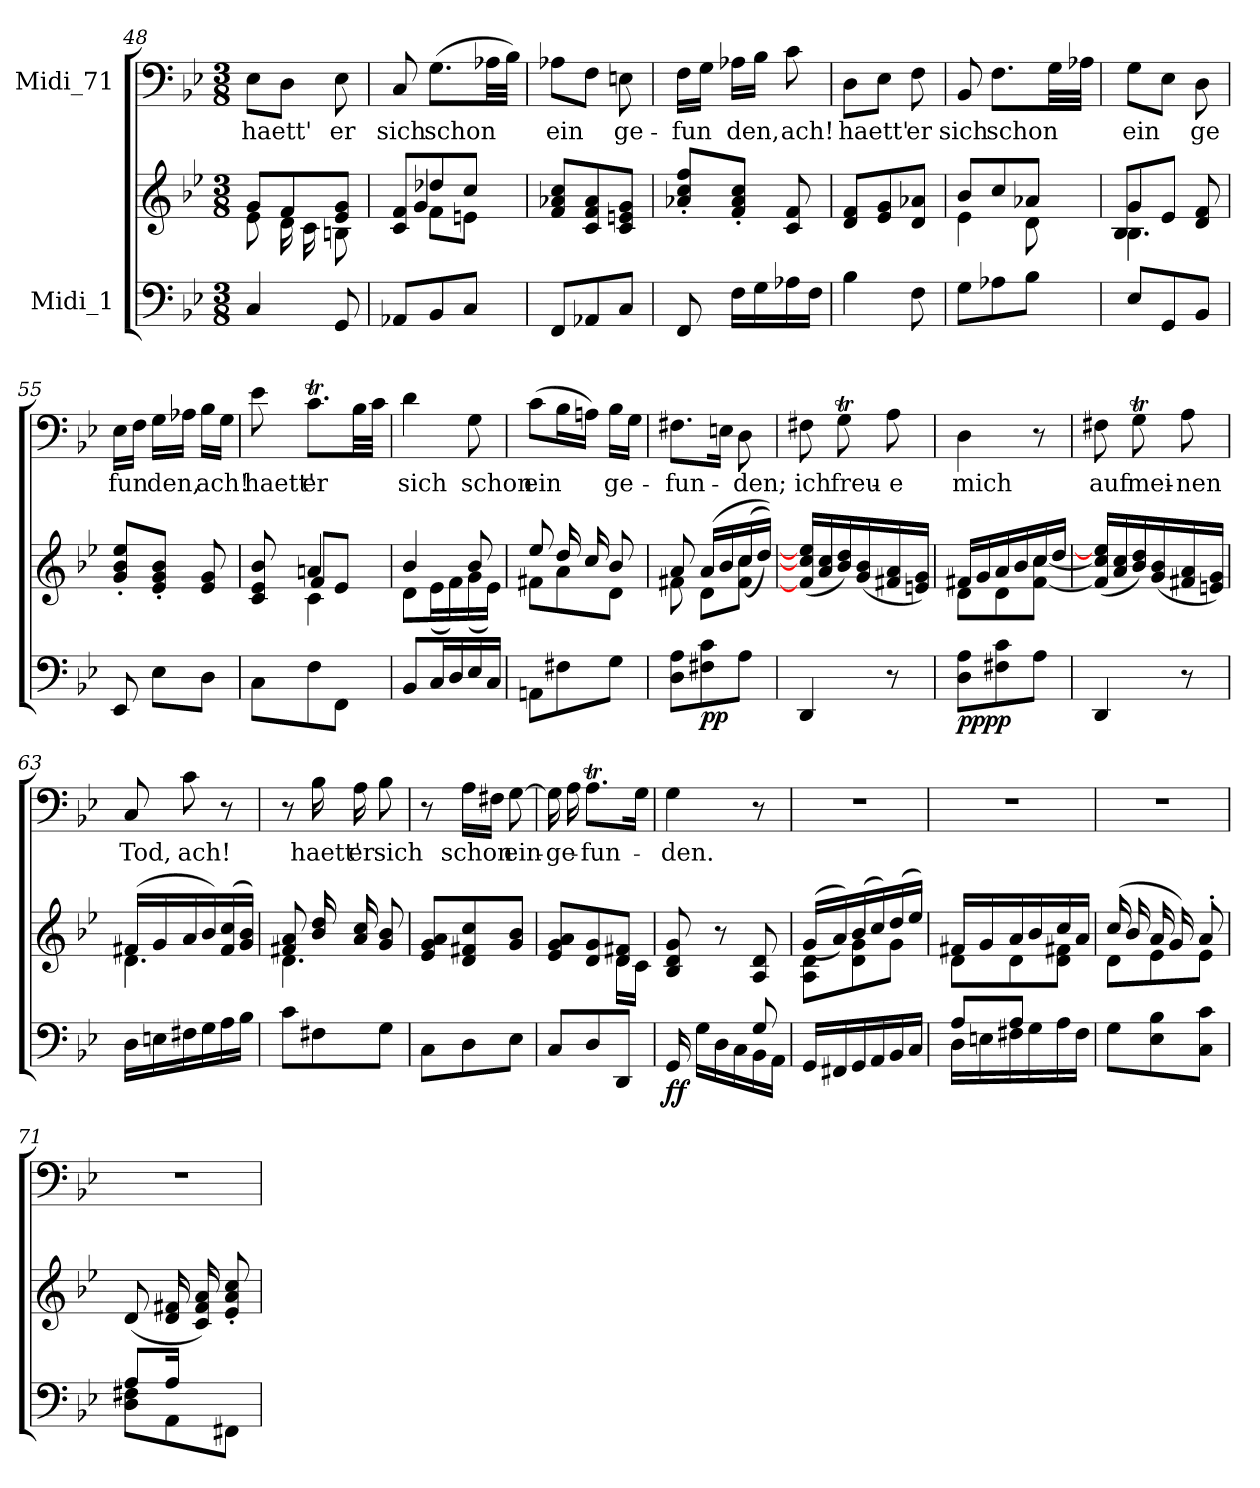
**kern	**kern	**dynam	**kern	**text
*part2	*part2	*part2	*part1	*part1
*staff3	*staff2	*staff2/3	*staff1	*staff1
*I"Midi_1	*	*	*I"Midi_71	*
!!LO:LB:g=z
*clefF4	*clefG2	*	*clefF4	*
*k[b-e-]	*k[b-e-]	*	*k[b-e-]	*
*B-:	*B-:	*	*B-:	*
*M3/8	*M3/8	*	*M3/8	*
=48	=48	=48	=48	=48
*	*^	*	*	*
*	*	*^	*	*	*
!	!	!	!	!	!	!LO:LY:b
4C	8g/L	8e-\L	4ryy	.	8E-L	haett'
.	8f/	16d\L	.	.	8DJ	.
.	.	16c\	.	.	.	.
!	!	!	!	!	!	!LO:LY:b
8GG	8e-/ 8g/J	8Bn\J	8ryy	.	8E-	er
=49	=49	=49	=49	=49	=49	=49
!	!	!	!	!	!	!LO:LY:b
8AA-XL	8c/ 8f/L	8ryy	8ryy	.	8C	sich
!	!	!	!	!	!	!LO:LY:b
8BB-	8dd-X/	8f\L	4g/	.	(>8.GL	schon
8CJ	8cc/J	8en\J	.	.	.	.
.	.	.	.	.	32A-XLL	.
.	.	.	.	.	32B-JJJ)	.
=50	=50	=50	=50	=50	=50	=50
!	!	!	!	!	!	!LO:LY:b
8FFL	8f/ 8a-X/ 8cc/L	4ryy	4ryy	.	8A-XL	ein
8AA-X	8c/ 8f/ 8a-/	.	.	.	8FJ	.
!	!	!	!	!	!	!LO:LY:b
8CJ	8c/ 8en/ 8g/J	8ryy	8ryy	.	8En	ge-
=51	=51	=51	=51	=51	=51	=51
!	!	!	!	!	!	!LO:LY:b
8FF	8a-X/' 8cc/' 8ff/'L	4ryy	4ryy	.	16FLL	-fun
.	.	.	.	.	16GJJ	.
!	!	!	!	!	!	!LO:LY:b
16FLL	8f/' 8a-/' 8cc/'J	.	.	.	16A-XLL	den,
16G	.	.	.	.	16B-JJ	.
!	!	!	!	!	!	!LO:LY:b
16A-X	8c/ 8f/	8ryy	8ryy	.	8c	ach!
16FJJ	.	.	.	.	.	.
=52	=52	=52	=52	=52	=52	=52
!	!	!	!	!	!	!LO:LY:b
4B-	8d/ 8f/L	4ryy	4ryy	.	8DL	haett'
.	8e-/ 8g/	.	.	.	8E-J	.
!	!	!	!	!	!	!LO:LY:b
8F	8d/ 8a-X/J	8ryy	8ryy	.	8F	er
=53	=53	=53	=53	=53	=53	=53
!	!	!	!	!	!	!LO:LY:b
8GL	8b-/L	4e-\	4ryy	.	8BB-	sich
!	!	!	!	!	!	!LO:LY:b
8A-X	8cc/	.	.	.	8.FL	schon
8B-J	8a-X/J	8d\	8ryy	.	.	.
.	.	.	.	.	32GLL	.
.	.	.	.	.	32A-XJJJ	.
!!LO:LB:g=z
=54	=54	=54	=54	=54	=54	=54
!	!	!	!	!	!	!LO:LY:b
8E-L	4g/	4.B-\	8B-/L	.	8GL	ein
8GG	.	.	8e-/J	.	8E-J	.
!	!	!	!	!	!	!LO:LY:b
8BB-J	8d/ 8f/	.	8ryy	.	8D	ge
=55	=55	=55	=55	=55	=55	=55
!	!	!	!	!	!	!LO:LY:b
8EE-	8g/' 8b-/' 8ee-/'L	4ryy	4ryy	.	16E-LL	fun
.	.	.	.	.	16FJJ	.
!	!	!	!	!	!	!LO:LY:b
8E-L	8e-/' 8g/' 8b-/'J	.	.	.	16GLL	den,
.	.	.	.	.	16A-XJJ	.
!	!	!	!	!	!	!LO:LY:b
8DJ	8e-/ 8g/	8ryy	8ryy	.	16B-LL	ach!
.	.	.	.	.	16GJJ	.
=56	=56	=56	=56	=56	=56	=56
!	!	!	!	!	!	!LO:LY:b
8C\L	8c/ 8e-/ 8b-/	8ryy	8ryy	.	8e-	haett'
!	!	!	!	!	!	!LO:LY:b
8F\	4an/	4c\	8f/L	.	8.cTL	er
8FF\J	.	.	8e-/J	.	.	.
.	.	.	.	.	32B-LL	.
.	.	.	.	.	32cJJJ	.
=57	=57	=57	=57	=57	=57	=57
!	!	!	!	!	!	!LO:LY:b
8BB-L	4b-/	8d\L	4ryy	.	4d	sich
16CL	.	(<16e-\L	.	.	.	.
16D	.	16f\)	.	.	.	.
!	!	!	!	!	!	!LO:LY:b
16E-	8b-/	(<16g\	8ryy	.	8G	schon
16CJJ	.	16e-\JJ)	.	.	.	.
=58	=58	=58	=58	=58	=58	=58
!	!	!	!	!	!	!LO:LY:b
8AAnL	8ee-/L	8f#X\L	4ryy	.	(>8cL	ein
8F#X	16dd/L	8a\	.	.	16B-L	.
.	16cc/	.	.	.	16AnJJ)	.
!	!	!	!	!	!	!LO:LY:b
8GJ	8b-/J	8d\J	8ryy	.	16B-LL	ge-
.	.	.	.	.	16GJJ	.
=59	=59	=59	=59	=59	=59	=59
!	!	!	!	!	!	!LO:LY:b
8D 8AL	8a/	8f#X\	4ryy	.	8.F#XL	-fun-
!	!	!	!	!LO:DY:b=2	!	!
!	!	!	!	!LO:DY:n=1:b	!	!
8F#X 8c	(>16a/LL	8d\L	.	p p	.	.
.	16b-/	.	.	.	16EnJ	.
!	!	!	!	!	!	!LO:LY:b
8AJ	(<(<16cc/	8f#\ 8cc\J	8ryy	.	8D	-den;
.	16dd/JJ)))	.	.	.	.	.
*	*	*v	*v	*	*	*
!!LO:LB:g=z
=60	=60	=60	=60	=60	=60
!	!	!	!	!	!LO:LY:b
4DD	(>16f#/] 16cc/] 16ee-/]LL	4ryy	.	8F#X	ich
.	16a/ 16cc/	.	.	.	.
!	!	!	!	!	!LO:LY:b
.	16b-/ 16dd/)	.	.	8GT	freu-
.	(>16g/ 16b-/	.	.	.	.
!	!	!	!	!	!LO:LY:b
8r	16f#X/ 16a/	8ryy	.	8A	-e
.	16en/ 16g/JJ)	.	.	.	.
=61	=61	=61	=61	=61	=61
!	!	!	!LO:DY:b=2	!	!LO:LY:b
!	!	!	!LO:DY:n=1:b	!	!
8D 8AL	16f#X/LL	8d\L	pp pp	4D	mich
.	16g/	.	.	.	.
8F#X 8c	16a/	8d\	.	.	.
.	16b-/	.	.	.	.
8AJ	16cc/	[8f#\ [8cc\J	.	8r	.
.	16dd/JJ	.	.	.	.
=62	=62	=62	=62	=62	=62
!	!	!	!	!	!LO:LY:b
4DD	4ryy	(>16f#/] 16cc/] 16ee-/]LL	.	8F#X	auf
.	.	16a/ 16cc/	.	.	.
!	!	!	!	!	!LO:LY:b
.	.	16b-/ 16dd/)	.	8GT	mei-
.	.	(>16g/ 16b-/	.	.	.
!	!	!	!	!	!LO:LY:b
8r	8ryy	16f#X/ 16a/	.	8A	-nen
.	.	16en/ 16g/JJ)	.	.	.
=63	=63	=63	=63	=63	=63
!	!	!	!	!	!LO:LY:b
16DLL	(>16f#X/LL	4.d\	.	8C	Tod,
16En	16g/	.	.	.	.
!	!	!	!	!	!LO:LY:b
16F#X	16a/	.	.	8c	ach!
16G	16b-/)	.	.	.	.
16A	(>16f#/ 16cc/	.	.	8r	.
16B-JJ	16g/ 16b-/JJ)	.	.	.	.
=64	=64	=64	=64	=64	=64
8cL	8f#X/ 8a/L	4.d\	.	8r	.
!	!	!	!	!	!LO:LY:b
8F#X	16b-/ 16dd/L	.	.	16B-	haett'
!	!	!	!	!	!LO:LY:b
.	16a/ 16cc/	.	.	16A	er
!	!	!	!	!	!LO:LY:b
8GJ	8g/ 8b-/J	.	.	8B-	sich
=65	=65	=65	=65	=65	=65
8CL	8e-/ 8g/ 8a/L	4ryy	.	8r	.
!	!	!	!	!	!LO:LY:b
8D	8d/ 8f#X/ 8cc/	.	.	16ALL	schon
.	.	.	.	16F#XJJ	.
!	!	!	!	!	!LO:LY:b
8E-J	8g/ 8b-/J	8ryy	.	[8G	ein-
!!LO:LB:g=z
=66	=66	=66	=66	=66	=66
*^	*	*	*	*	*
8C/L	4ryy	8e-/ 8g/ 8a/L	4ryy	.	16G]	.
!	!	!	!	!	!	!LO:LY:b
.	.	.	.	.	16A	-ge-
!	!	!	!	!	!	!LO:LY:b
8D/	.	8d/ 8g/	.	.	8.AtL	-fun-
8DD/J	8ryy	8d/ 8f#X/J	16d\LL	.	.	.
.	.	.	16c\JJ	.	16GJ	.
=67	=67	=67	=67	=67	=67	=67
!	!	!	!	!LO:DY:b=2	!	!LO:LY:b
!	!	!	!	!LO:DY:n=1:b	!	!
4ryy	16GG/	8B-/ 8d/ 8g/	4ryy	f f	4G	-den.
.	16G\LL	.	.	.	.	.
.	16D\	8r	.	.	.	.
.	16C\	.	.	.	.	.
8G/	16BB-\	8A/ 8d/	8ryy	.	8r	.
.	16AA\JJ	.	.	.	.	.
=68	=68	=68	=68	=68	=68	=68
!	!	!	!	!	!LO:N:vis=1	!
16GG/LL	4ryy	(>(>16g/LL	8A\ 8d\L	.	4.r	.
16FF#X/	.	16a/))	.	.	.	.
16GG/	.	(>16b-/	8d\ 8g\	.	.	.
16AA/	.	16cc/)	.	.	.	.
16BB-/	8ryy	(>16dd/	8g\J	.	.	.
16C/JJ	.	16ee-/JJ)	.	.	.	.
=69	=69	=69	=69	=69	=69	=69
!	!	!	!	!	!LO:N:vis=1	!
8A/L	16D\LL	16f#X/LL	8d\L	.	4.r	.
.	16En\	16g/	.	.	.	.
8A/J	16F#X\	16a/	8d\	.	.	.
.	16G\	16b-/	.	.	.	.
8ryy	16A\	16cc/	8d\ 8f#X\J	.	.	.
.	16F#\JJ	16a/JJ	.	.	.	.
=70	=70	=70	=70	=70	=70	=70
!	!	!	!	!	!LO:N:vis=1	!
8G\L	4ryy	(>16cc/LL	8d\L	.	4.r	.
.	.	16b-/	.	.	.	.
8E-\ 8B-\	.	16a/	8e-\	.	.	.
.	.	16g/)	.	.	.	.
8C\ 8c\J	8ryy	8a'/J	8e-\J	.	.	.
=71	=71	=71	=71	=71	=71	=71
!	!	!	!	!	!LO:N:vis=1	!
8A/L	8D\ 8F#X\L	(>8d/L	4ryy	.	4.r	.
16A/J	8AA\	16d/ 16f#X/L	.	.	.	.
8ryy	.	16c/ 16f#/ 16a/)	.	.	.	.
.	8FF#X\J	8e-/' 8a/' 8cc/'J	8ryy	.	.	.
16ryy	.	.	.	.	.	.
*v	*v	*	*	*	*	*
*	*v	*v	*	*	*
=	=	=	=	=
*-	*-	*-	*-	*-
